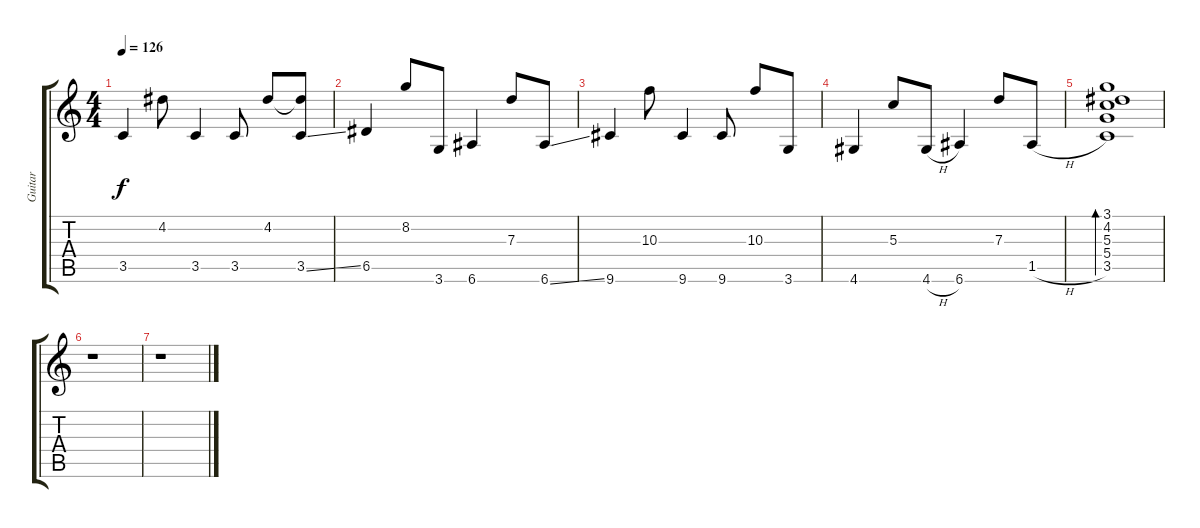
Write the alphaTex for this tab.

\track ("Guitar" "Guitar") {instrument acousticguitarsteel}
\staff {score tabs}
\tuning (E4 B3 G3 D3 A2 E2) {hide}
\ts (4 4)
\tempo 126
\clef g2
\ks c
3.5.4{dy f} 4.2.8 3.5.4 3.5.8 4.2.8 (4.2{t} 3.5{ss}).8 |
6.5.4 8.2.8 3.6.8 6.6.4 7.3.8 6.6{ss}.8 |
9.6.4 10.3.8 9.6.4 9.6.8 10.3.8 3.6.8 |
4.6.4 5.3.8 4.6{h}.8 6.6.4 7.3.8 1.5{h}.8 |
(3.1 4.2 5.3 5.4 3.5).1{bd 240} |
r.1 |
r.1
